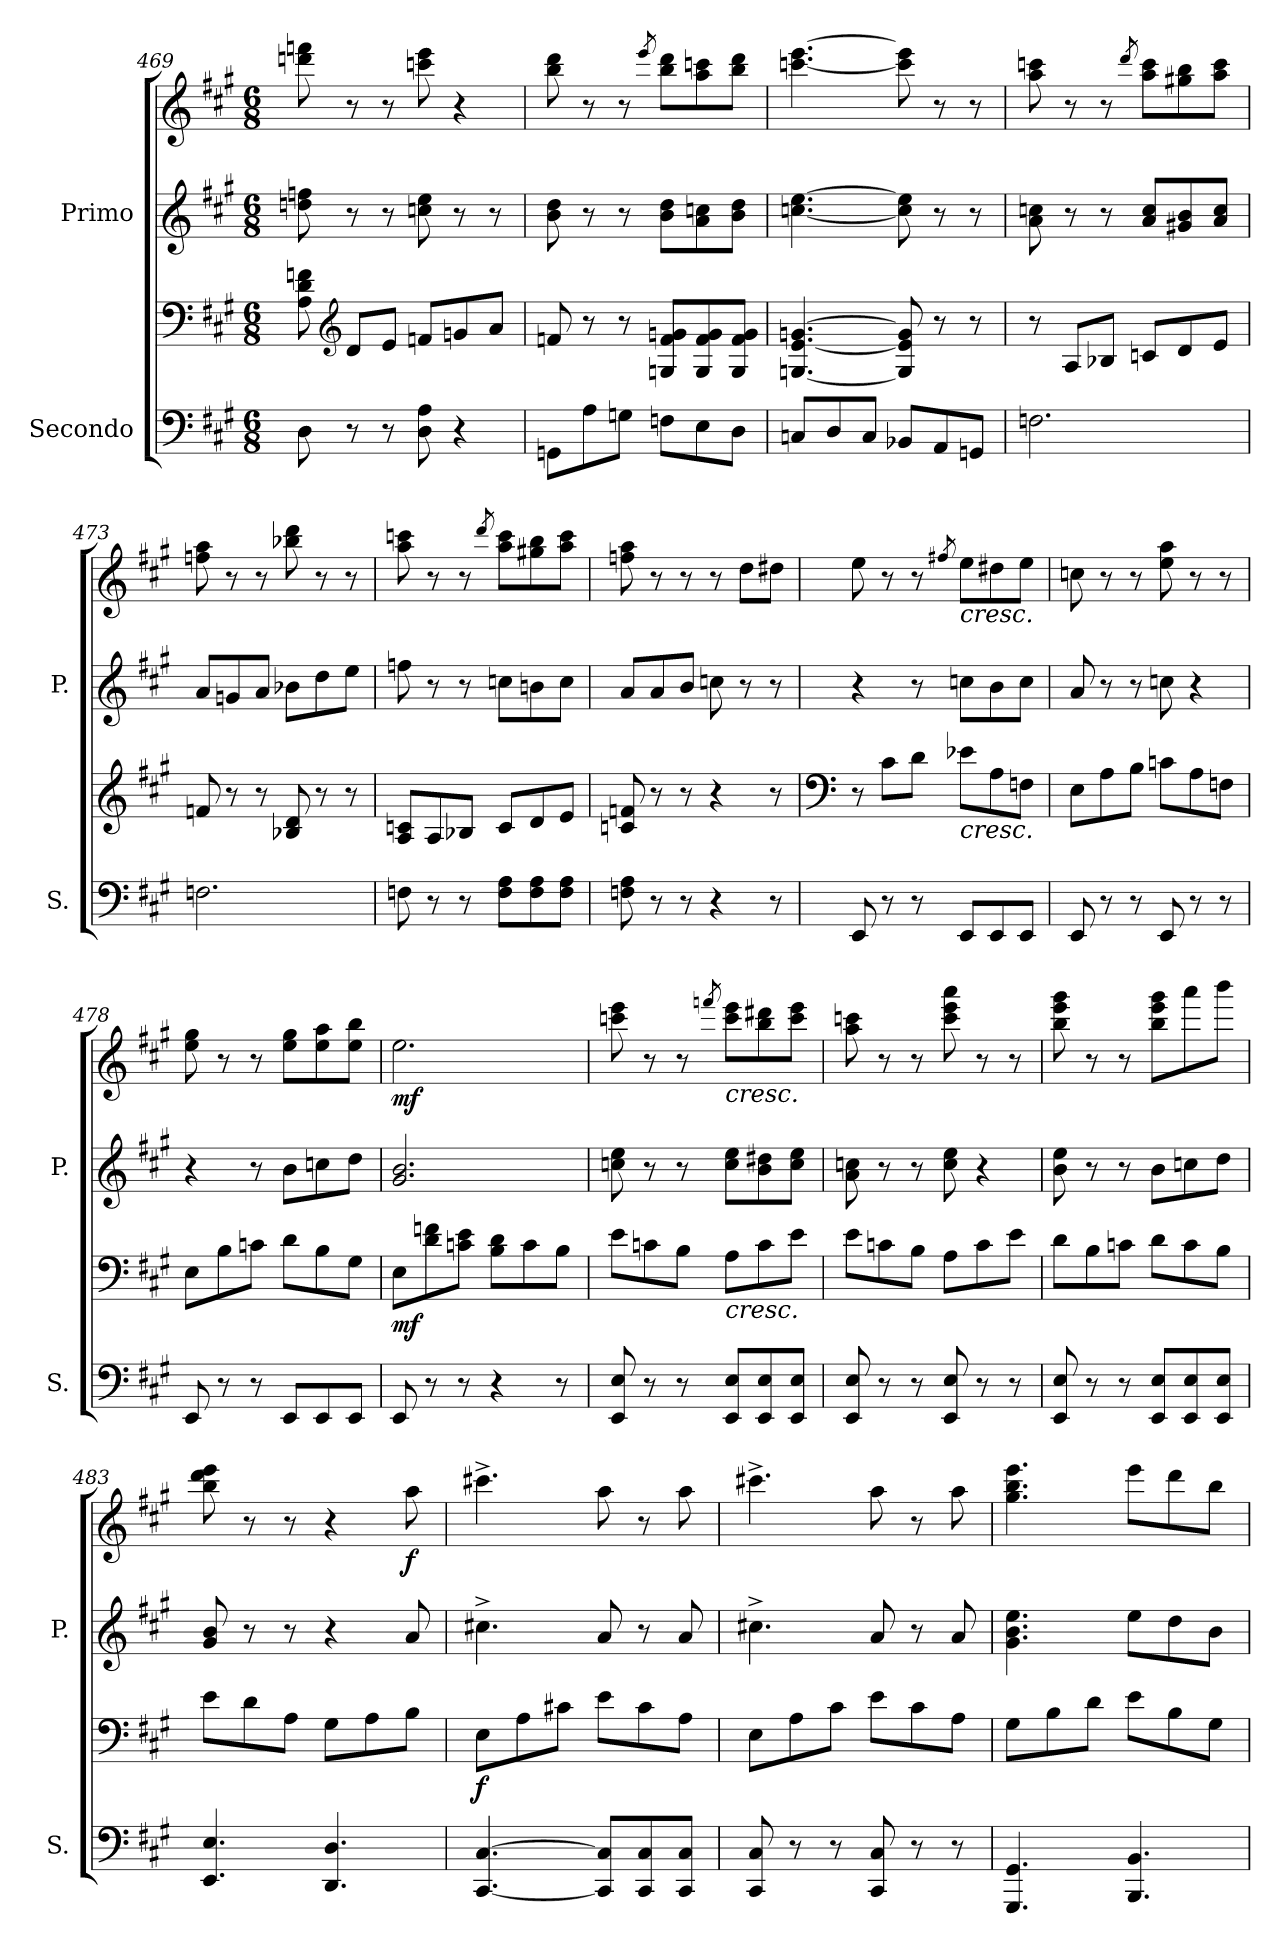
**kern	**kern	**dynam	**kern	**kern	**dynam
*part2	*part2	*part2	*part1	*part1	*part1
*staff4	*staff3	*staff3/4	*staff2	*staff1	*staff1/2
*I"Secondo	*	*	*I"Primo	*	*
*I'S.	*	*	*I'P.	*	*
*clefF4	*clefF4	*	*clefG2	*clefG2	*
*k[f#c#g#]	*k[f#c#g#]	*	*k[f#c#g#]	*k[f#c#g#]	*
*M6/8	*M6/8	*	*M6/8	*M6/8	*
=469	=469	=469	=469	=469	=469
8D\	8A\ 8d\ 8fn\	.	8ddn\ 8ffn\	8dddn\ 8fffn\	.
*	*clefG2	*	*	*	*
8r	8d/L	.	8r	8r	.
8r	8e/J	.	8r	8r	.
8D\ 8A\	8fn/L	.	8ccn\ 8ee\	8cccn\ 8eee\	.
4r	8gn/	.	8r	4r	.
.	8a/J	.	8r	.	.
!!LO:PB:g=z
=470	=470	=470	=470	=470	=470
8GGn\L	8fn/	.	8b\ 8dd\	8bb\ 8ddd\	.
8A\	8r	.	8r	8r	.
8Gn\J	8r	.	8r	8r	.
.	.	.	.	8qeee/	.
8Fn\L	8Gn/ 8f/ 8gn/L	.	8b\ 8dd\L	8bb\ 8ddd\L	.
8E\	8G/ 8f/ 8g/	.	8a\ 8ccn\	8aa\ 8cccn\	.
8D\J	8G/ 8f/ 8g/J	.	8b\ 8dd\J	8bb\ 8ddd\J	.
=471	=471	=471	=471	=471	=471
8Cn/L	[4.Gn/ [4.e/ [4.gn/	.	[4.ccn\ [4.ee\	[4.cccn\ [4.eee\	.
8D/	.	.	.	.	.
8C/J	.	.	.	.	.
8BB-X/L	8G/] 8e/] 8g/]	.	8cc\] 8ee\]	8ccc\] 8eee\]	.
8AA/	8r	.	8r	8r	.
8GGn/J	8r	.	8r	8r	.
=472	=472	=472	=472	=472	=472
2.Fn\	8r	.	8a\ 8ccn\	8aa\ 8cccn\	.
.	8A/L	.	8r	8r	.
.	8B-X/J	.	8r	8r	.
.	.	.	.	8qddd/	.
.	8cn/L	.	8a/ 8cc/L	8aa\ 8ccc\L	.
.	8d/	.	8g#X/ 8b/	8gg#X\ 8bb\	.
.	8e/J	.	8a/ 8cc/J	8aa\ 8ccc\J	.
=473	=473	=473	=473	=473	=473
2.Fn\	8fn/	.	8a/L	8ffn\ 8aa\	.
.	8r	.	8gn/	8r	.
.	8r	.	8a/J	8r	.
.	8B-X/ 8d/	.	8b-X\L	8bb-X\ 8ddd\	.
.	8r	.	8dd\	8r	.
.	8r	.	8ee\J	8r	.
=474	=474	=474	=474	=474	=474
8Fn\	8A/ 8cn/L	.	8ffn\	8aa\ 8cccn\	.
8r	8A/	.	8r	8r	.
8r	8B-X/J	.	8r	8r	.
.	.	.	.	8qddd/	.
8F\ 8A\L	8c/L	.	8ccn\L	8aa\ 8ccc\L	.
8F\ 8A\	8d/	.	8bn\	8gg#X\ 8bb\	.
8F\ 8A\J	8e/J	.	8cc\J	8aa\ 8ccc\J	.
!!LO:LB:g=z
=475	=475	=475	=475	=475	=475
8Fn\ 8A\	8cn/ 8fn/	.	8a/L	8ffn\ 8aa\	.
8r	8r	.	8a/	8r	.
8r	8r	.	8b/J	8r	.
4r	4r	.	8ccn\	8r	.
.	.	.	8r	8dd\L	.
8r	8r	.	8r	8dd#X\J	.
=476	=476	=476	=476	=476	=476
*	*clefF4	*	*	*	*
8EE/	8r	.	4r	8ee\	.
8r	8c#\L	.	.	8r	.
8r	8d\J	.	8r	8r	.
.	.	.	.	8qff#X/	.
!	!	!	!	!LO:TX:b:i:t=cresc.	!
!	!LO:TX:b:i:t=cresc.	!	!	!	!
8EE/L	8e-X\L	.	8ccn\L	8ee\L	.
8EE/	8A\	.	8b\	8dd#X\	.
8EE/J	8Fn\J	.	8cc\J	8ee\J	.
=477	=477	=477	=477	=477	=477
8EE/	8E\L	.	8a/	8ccn\	.
8r	8A\	.	8r	8r	.
8r	8B\J	.	8r	8r	.
8EE/	8cn\L	.	8ccn\	8ee\ 8aa\	.
8r	8A\	.	4r	8r	.
8r	8Fn\J	.	.	8r	.
=478	=478	=478	=478	=478	=478
8EE/	8E\L	.	4r	8ee\ 8gg#\	.
8r	8B\	.	.	8r	.
8r	8cn\J	.	8r	8r	.
8EE/L	8d\L	.	8b\L	8ee\ 8gg#\L	.
8EE/	8B\	.	8ccn\	8ee\ 8aa\	.
8EE/J	8G#\J	.	8dd\J	8ee\ 8bb\J	.
=479	=479	=479	=479	=479	=479
!	!	!LO:DY:b	!	!	!LO:DY:b
8EE/	8E\L	mf	2.g#/ 2.b/	2.ee\	mf
8r	8d\ 8fn\	.	.	.	.
8r	8cn\ 8e\J	.	.	.	.
4r	8B\ 8d\L	.	.	.	.
.	8c\	.	.	.	.
8r	8B\J	.	.	.	.
!!LO:LB:g=z
=480	=480	=480	=480	=480	=480
8EE/ 8E/	8e\L	.	8ccn\ 8ee\	8cccn\ 8eee\	.
8r	8cn\	.	8r	8r	.
8r	8B\J	.	8r	8r	.
.	.	.	.	8qfffn/	.
!	!	!	!	!LO:TX:b:i:t=cresc.	!
!	!LO:TX:b:i:t=cresc.	!	!	!	!
8EE/ 8E/L	8A\L	.	8cc\ 8ee\L	8ccc\ 8eee\L	.
8EE/ 8E/	8c\	.	8b\ 8dd#X\	8bb\ 8ddd#X\	.
8EE/ 8E/J	8e\J	.	8cc\ 8ee\J	8ccc\ 8eee\J	.
=481	=481	=481	=481	=481	=481
8EE/ 8E/	8e\L	.	8a\ 8ccn\	8aa\ 8cccn\	.
8r	8cn\	.	8r	8r	.
8r	8B\J	.	8r	8r	.
8EE/ 8E/	8A\L	.	8cc\ 8ee\	8ccc\ 8eee\ 8aaa\	.
8r	8c\	.	4r	8r	.
8r	8e\J	.	.	8r	.
=482	=482	=482	=482	=482	=482
8EE/ 8E/	8d\L	.	8b\ 8ee\	8bb\ 8eee\ 8ggg#\	.
8r	8B\	.	8r	8r	.
8r	8cn\J	.	8r	8r	.
8EE/ 8E/L	8d\L	.	8b\L	8bb\ 8eee\ 8ggg#\L	.
8EE/ 8E/	8c\	.	8ccn\	8aaa\	.
8EE/ 8E/J	8B\J	.	8dd\J	8bbb\J	.
=483	=483	=483	=483	=483	=483
4.EE/ 4.E/	8e\L	.	8g#/ 8b/	8bb\ 8ddd\ 8eee\	.
.	8d\	.	8r	8r	.
.	8A\J	.	8r	8r	.
4.DD/ 4.D/	8G#\L	.	4r	4r	.
.	8A\	.	.	.	.
!	!	!	!	!	!LO:DY:b
.	8B\J	.	8a/	8aa\	f
=484	=484	=484	=484	=484	=484
!	!	!LO:DY:b	!	!	!
[4.CC#/ [4.C#/	8E\L	f	4.cc#X^\	4.ccc#X^\	.
.	8A\	.	.	.	.
.	8c#X\J	.	.	.	.
8CC#/] 8C#/]L	8e\L	.	8a/	8aa\	.
8CC#/ 8C#/	8c#\	.	8r	8r	.
8CC#/ 8C#/J	8A\J	.	8a/	8aa\	.
=485	=485	=485	=485	=485	=485
8CC#/ 8C#/	8E\L	.	4.cc#X^\	4.ccc#X^\	.
8r	8A\	.	.	.	.
8r	8c#\J	.	.	.	.
8CC#/ 8C#/	8e\L	.	8a/	8aa\	.
8r	8c#\	.	8r	8r	.
8r	8A\J	.	8a/	8aa\	.
!!LO:PB:g=z
=486	=486	=486	=486	=486	=486
4.GGG#/ 4.GG#/	8G#\L	.	4.g#\ 4.b\ 4.ee\	4.gg#\ 4.bb\ 4.eee\	.
.	8B\	.	.	.	.
.	8d\J	.	.	.	.
4.BBB/ 4.BB/	8e\L	.	8ee\L	8eee\L	.
.	8B\	.	8dd\	8ddd\	.
.	8G#\J	.	8b\J	8bb\J	.
=	=	=	=	=	=
*-	*-	*-	*-	*-	*-
